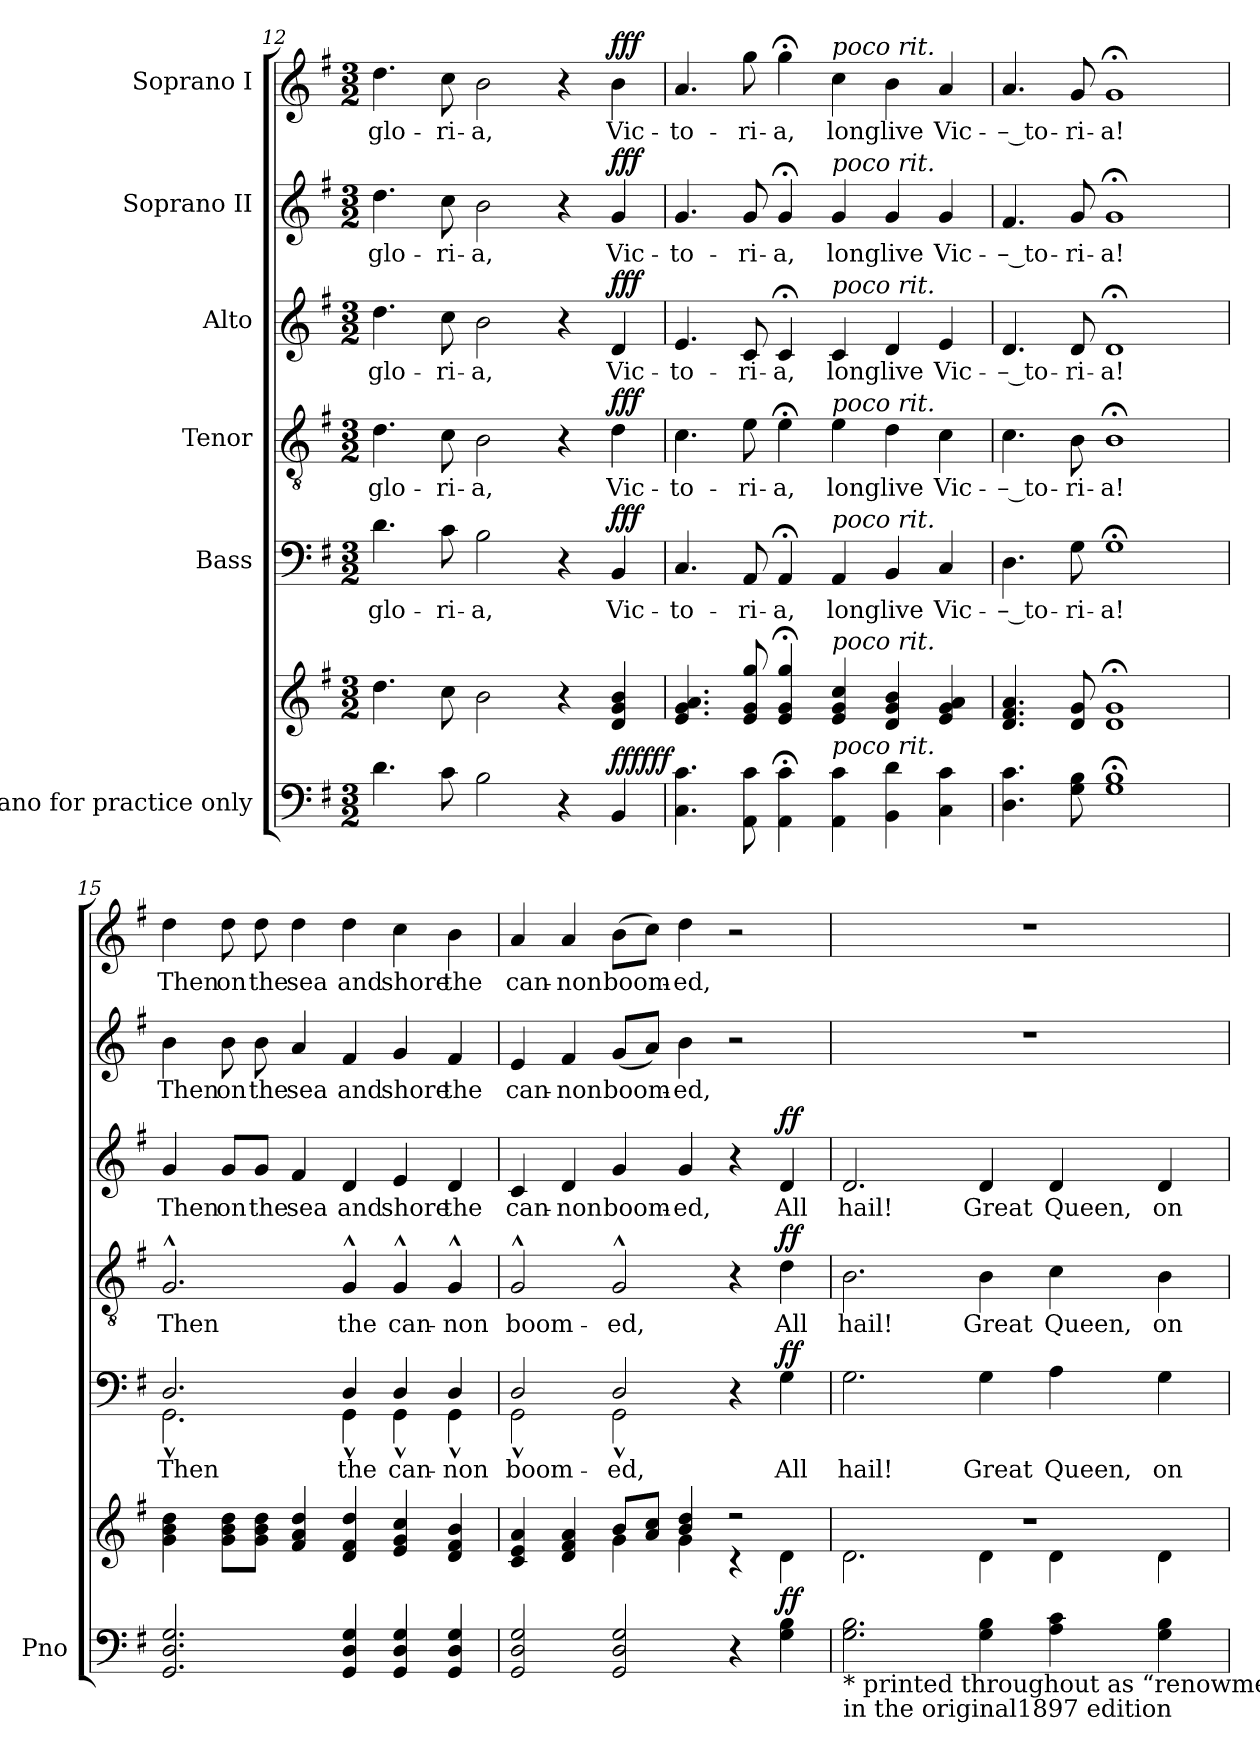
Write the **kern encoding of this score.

**kern	**kern	**dynam	**kern	**text	**dynam	**kern	**text	**dynam	**kern	**text	**dynam	**kern	**text	**dynam	**kern	**text	**dynam
*part6	*part6	*part6	*part5	*part5	*part5	*part4	*part4	*part4	*part3	*part3	*part3	*part2	*part2	*part2	*part1	*part1	*part1
*staff7	*staff6	*staff6/7	*staff5	*staff5	*staff5	*staff4	*staff4	*staff4	*staff3	*staff3	*staff3	*staff2	*staff2	*staff2	*staff1	*staff1	*staff1
*I"Piano for practice only	*	*	*I"Bass	*	*	*I"Tenor	*	*	*I"Alto	*	*	*I"Soprano II	*	*	*I"Soprano I	*	*
*I'Pno	*	*	*	*	*	*	*	*	*	*	*	*	*	*	*	*	*
*clefF4	*clefG2	*	*clefF4	*	*	*clefGv2	*	*	*clefG2	*	*	*clefG2	*	*	*clefG2	*	*
*k[f#]	*k[f#]	*	*k[f#]	*	*	*k[f#]	*	*	*k[f#]	*	*	*k[f#]	*	*	*k[f#]	*	*
*M3/2	*M3/2	*	*M3/2	*	*	*M3/2	*	*	*M3/2	*	*	*M3/2	*	*	*M3/2	*	*
=12	=12	=12	=12	=12	=12	=12	=12	=12	=12	=12	=12	=12	=12	=12	=12	=12	=12
4.d\	4.dd\	.	4.d\	glo-	.	4.d\	glo-	.	4.dd\	glo-	.	4.dd\	glo-	.	4.dd\	glo-	.
8c\	8cc\	.	8c\	-ri-	.	8c\	-ri-	.	8cc\	-ri-	.	8cc\	-ri-	.	8cc\	-ri-	.
2B\	2b\	.	2B\	-a,	.	2B\	-a,	.	2b\	-a,	.	2b\	-a,	.	2b\	-a,	.
4r	4r	.	4r	.	.	4r	.	.	4r	.	.	4r	.	.	4r	.	.
!	!	!LO:DY:a=2	!	!	!	!	!	!	!	!	!	!	!	!	!	!	!
!	!	!LO:DY:n=1:a	!	!	!LO:DY:a	!	!	!LO:DY:a	!	!	!LO:DY:a	!	!	!LO:DY:a	!	!	!LO:DY:a
4BB/	4d/ 4g/ 4b/	fff fff	4BB/	Vic-	fff	4d\	Vic-	fff	4d/	Vic-	fff	4g/	Vic-	fff	4b\	Vic-	fff
=13	=13	=13	=13	=13	=13	=13	=13	=13	=13	=13	=13	=13	=13	=13	=13	=13	=13
4.C\ 4.c\	4.e/ 4.g/ 4.a/	.	4.C/	-to-	.	4.c\	-to-	.	4.e/	-to-	.	4.g/	-to-	.	4.a/	-to-	.
8AA\ 8c\	8e/ 8g/ 8gg/	.	8AA/	-ri-	.	8e\	-ri-	.	8c/	-ri-	.	8g/	-ri-	.	8gg\	-ri-	.
4AA\;< 4c\;<	4e/;< 4g/;< 4gg/;<	.	4AA;</	-a,	.	4e;<\	-a,	.	4c;</	-a,	.	4g;</	-a,	.	4gg;<\	-a,	.
!	!	!	!	!	!	!	!	!	!	!	!	!	!	!	!LO:TX:i:t=poco rit.	!	!
!	!	!	!	!	!	!	!	!	!	!	!	!LO:TX:i:t=poco rit.	!	!	!	!	!
!	!	!	!	!	!	!	!	!	!LO:TX:i:t=poco rit.	!	!	!	!	!	!	!	!
!	!	!	!	!	!	!LO:TX:i:t=poco rit.	!	!	!	!	!	!	!	!	!	!	!
!	!	!	!LO:TX:i:t=poco rit.	!	!	!	!	!	!	!	!	!	!	!	!	!	!
!	!LO:TX:i:t=poco rit.	!	!	!	!	!	!	!	!	!	!	!	!	!	!	!	!
!LO:TX:i:t=poco rit.	!	!	!	!	!	!	!	!	!	!	!	!	!	!	!	!	!
4AA\ 4c\	4e/ 4g/ 4cc/	.	4AA/	long	.	4e\	long	.	4c/	long	.	4g/	long	.	4cc\	long	.
4BB\ 4d\	4d/ 4g/ 4b/	.	4BB/	live	.	4d\	live	.	4d/	live	.	4g/	live	.	4b\	live	.
4C\ 4c\	4e/ 4g/ 4a/	.	4C/	Vic-	.	4c\	Vic-	.	4e/	Vic-	.	4g/	Vic-	.	4a/	Vic-	.
=14	=14	=14	=14	=14	=14	=14	=14	=14	=14	=14	=14	=14	=14	=14	=14	=14	=14
4.D\ 4.c\	4.d/ 4.f#/ 4.a/	.	4.D\	-– to-	.	4.c\	-– to-	.	4.d/	-– to-	.	4.f#/	-– to-	.	4.a/	-– to-	.
8G\ 8B\	8d/ 8g/	.	8G\	-ri-	.	8B\	-ri-	.	8d/	-ri-	.	8g/	-ri-	.	8g/	-ri-	.
1G;< 1B;<	1d;< 1g;<	.	1G;<	-a!	.	1B;<	-a!	.	1d;<	-a!	.	1g;<	-a!	.	1g;<	-a!	.
=15	=15	=15	=15	=15	=15	=15	=15	=15	=15	=15	=15	=15	=15	=15	=15	=15	=15
*	*	*	*^	*	*	*	*	*	*	*	*	*	*	*	*	*	*
!	!	!LO:DY:b	!	!	!	!	!	!	!	!	!	!	!	!	!	!	!	!
!	!	!LO:DY:n=1:b	!	!	!	!LO:DY:a	!	!	!	!	!	!	!	!	!	!	!	!
!	!	!	!	!	!	!LO:DY:n=1:a	!	!	!LO:DY:a	!	!	!	!	!	!	!	!	!
!	!	!	!	!	!	!	!	!	!LO:DY:n=1:a	!	!	!LO:DY:a	!	!	!	!	!	!
!	!	!	!	!	!	!	!	!	!	!	!	!LO:DY:n=1:a	!	!	!LO:DY:a	!	!	!
!	!	!	!	!	!	!	!	!	!	!	!	!	!	!	!LO:DY:n=1:a	!	!	!LO:DY:a
!	!	!	!	!	!	!	!	!	!	!	!	!	!	!	!	!	!	!LO:DY:n=1:a
2.GG/ 2.D/ 2.G/	4g\ 4b\ 4dd\	mf other-dynamics	2.D/	2.GG^^\	Then	mf other-dynamics	2.G^^/	Then	mf other-dynamics	4g/	Then	mf other-dynamics	4b\	Then	mf other-dynamics	4dd\	Then	mf other-dynamics
.	8g\ 8b\ 8dd\L	.	.	.	.	.	.	.	.	8g/L	on	.	8b\	on	.	8dd\	on	.
.	8g\ 8b\ 8dd\J	.	.	.	.	.	.	.	.	8g/J	the	.	8b\	the	.	8dd\	the	.
.	4f#/ 4a/ 4dd/	.	.	.	.	.	.	.	.	4f#/	sea	.	4a/	sea	.	4dd\	sea	.
4GG/ 4D/ 4G/	4d/ 4f#/ 4dd/	.	4D/	4GG^^\	the	.	4G^^/	the	.	4d/	and	.	4f#/	and	.	4dd\	and	.
4GG/ 4D/ 4G/	4e/ 4g/ 4cc/	.	4D/	4GG^^\	can-	.	4G^^/	can-	.	4e/	shore	.	4g/	shore	.	4cc\	shore	.
4GG/ 4D/ 4G/	4d/ 4f#/ 4b/	.	4D/	4GG^^\	-non	.	4G^^/	-non	.	4d/	the	.	4f#/	the	.	4b\	the	.
=16	=16	=16	=16	=16	=16	=16	=16	=16	=16	=16	=16	=16	=16	=16	=16	=16	=16	=16
*	*^	*	*	*	*	*	*	*	*	*	*	*	*	*	*	*	*	*
2GG/ 2D/ 2G/	4c/ 4e/ 4a/	2ryy	.	2D/	2GG^^\	boom-	.	2G^^/	boom-	.	4c/	can-	.	4e/	can-	.	4a/	can-	.
.	4d/ 4f#/ 4a/	.	.	.	.	.	.	.	.	.	4d/	-non	.	4f#/	-non	.	4a/	-non	.
2GG/ 2D/ 2G/	8b/L	4g\	.	2D/	2GG^^\	-ed,	.	2G^^/	-ed,	.	4g/	boom-	.	(8g/L	boom-	.	(8b\L	boom-	.
.	8a/ 8cc/J	.	.	.	.	.	.	.	.	.	.	.	.	8a/J)	.	.	8cc\J)	.	.
.	4b/ 4dd/	4g\	.	.	.	.	.	.	.	.	4g/	-ed,	.	4b\	-ed,	.	4dd\	-ed,	.
4r	2r	4r	.	4r	2ryy	.	.	4r	.	.	4r	.	.	2r	.	.	2r	.	.
!	!	!	!LO:DY:b	!	!	!	!LO:DY:a	!	!	!LO:DY:a	!	!	!LO:DY:a	!	!	!	!	!	!
4G\ 4B\	.	4d\	ff	4G\	.	All	ff	4d\	All	ff	4d/	All	ff	.	.	.	.	.	.
*	*	*	*	*v	*v	*	*	*	*	*	*	*	*	*	*	*	*	*	*
=17	=17	=17	=17	=17	=17	=17	=17	=17	=17	=17	=17	=17	=17	=17	=17	=17	=17	=17
!LO:TX:b:t=* printed throughout as “renowmed'”	!	!	!	!	!	!	!	!	!	!	!	!	!	!	!	!	!	!
!LO:TX:b:t=in the original1897 edition	!	!	!	!	!	!	!	!	!	!	!	!	!	!	!	!	!	!
2.G\ 2.B\	1.r	2.d\	.	2.G\	hail!	.	2.B\	hail!	.	2.d/	hail!	.	1.r	.	.	1.r	.	.
4G\ 4B\	.	4d\	.	4G\	Great	.	4B\	Great	.	4d/	Great	.	.	.	.	.	.	.
4A\ 4c\	.	4d\	.	4A\	Queen,	.	4c\	Queen,	.	4d/	Queen,	.	.	.	.	.	.	.
4G\ 4B\	.	4d\	.	4G\	on	.	4B\	on	.	4d/	on	.	.	.	.	.	.	.
*	*v	*v	*	*	*	*	*	*	*	*	*	*	*	*	*	*	*	*
=	=	=	=	=	=	=	=	=	=	=	=	=	=	=	=	=	=
*-	*-	*-	*-	*-	*-	*-	*-	*-	*-	*-	*-	*-	*-	*-	*-	*-	*-
